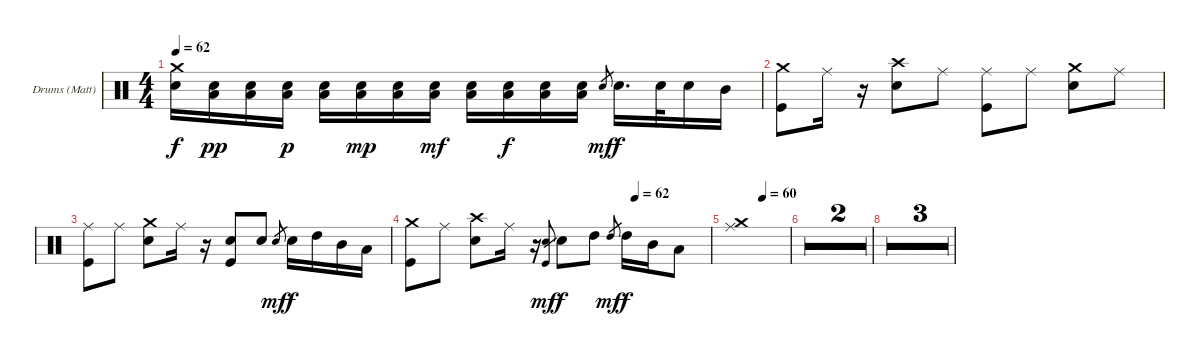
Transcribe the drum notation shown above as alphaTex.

\multiTrackTrackNamePolicy allsystems
\firstSystemTrackNameMode fullname
\firstSystemTrackNameOrientation horizontal
\otherSystemsTrackNameOrientation horizontal
\chordDiagramsInScore
\track ("Drums (Matt)" "Drums") {multiBarRest instrument percussion}
\staff {score}
\articulation defaults
\ts (4 4)
\tempo 62
\clef neutral
\ks c
("Crash medium (hit)" "Snare (hit) 2").16{dy f} ("Snare (hit) 2" "Low Tom (hit)").16{dy pp} ("Snare (hit) 2" "Low Tom (hit)").16 ("Snare (hit) 2" "Low Tom (hit)").16{dy p} ("Snare (hit) 2" "Low Tom (hit)").16 ("Snare (hit) 2" "Low Tom (hit)").16{dy mp} ("Snare (hit) 2" "Low Tom (hit)").16 ("Snare (hit) 2" "Low Tom (hit)").16{dy mf} ("Snare (hit) 2" "Low Tom (hit)").16 ("Snare (hit) 2" "Low Tom (hit)").16{dy f} ("Snare (hit) 2" "Low Tom (hit)").16 ("Snare (hit) 2" "Low Tom (hit)").16 "Snare (hit) 2".8{gr dy mf} "Snare (hit) 2".16{d dy f} "Snare (hit) 2".32 "Snare (hit) 2".16 "Mid Tom (hit)".16 |
("Crash medium (hit)" "Kick (hit)").8 "Ride (middle)".16 r.16 ("Crash high (hit)" "Snare (hit) 2").8 "Ride (middle)".8 ("Ride (middle)" "Kick (hit)").8 "Ride (middle)".8 ("Crash medium (hit)" "Snare (hit) 2").8 "Ride (middle)".8 |
("Ride (middle)" "Kick (hit)").8 "Ride (middle)".8 ("Crash medium (hit)" "Snare (hit) 2").8 "Ride (middle)".16 r.16 ("Snare (hit) 2" "Kick (hit)").8 "Snare (hit) 2".8 "Snare (hit) 2".8{gr dy mf} "Snare (hit) 2".16{dy f} "High Tom (hit)".16 "Mid Tom (hit)".16 "Low Tom (hit)".16 |
\tempo (62 0.75)
("Crash medium (hit)" "Kick (hit)").8 "Ride (middle)".8 ("Crash high (hit)" "Snare (hit) 2").8 "Ride (middle)".16 r.16 ("Snare (hit) 2" "Kick (hit)").8{gr dy mf} "Snare (hit) 2".8{dy f} "High Tom (hit)".8 "High Tom (hit)".8{gr dy mf} "High Tom (hit)".16{dy f} "Mid Tom (hit)".16 "Low Tom (hit)".8 |
\tempo (60 0.5)
("Crash medium (hit)" "Ride (middle)").1 |
r.1 |
r.1 |
\tempo 70
r.1 |
r.1 |
r.1
